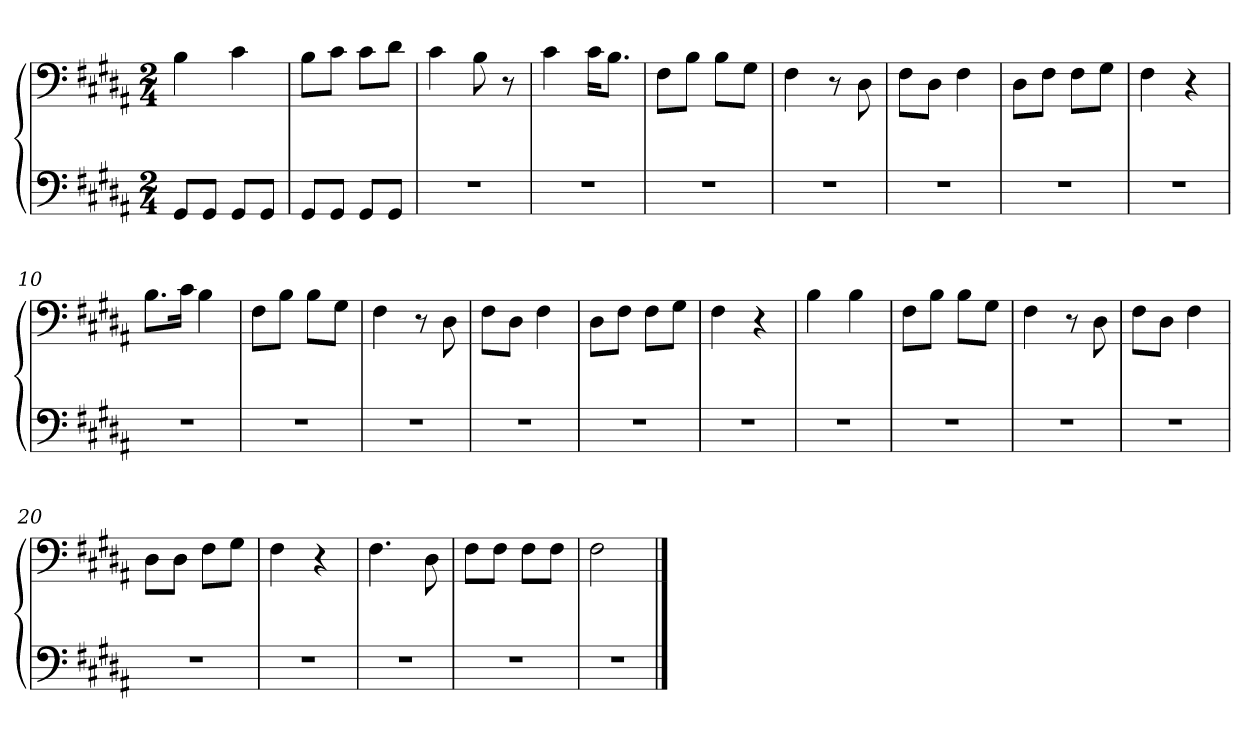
**kern	**kern
*part1	*part1
*staff2	*staff1
*clefF4	*clefF4
*k[f#c#g#d#a#]	*k[f#c#g#d#a#]
*M2/4	*M2/4
=1	=1
8GG#/L	4B\
8GG#/J	.
8GG#/L	4c#\
8GG#/J	.
=2	=2
8GG#/L	8B\L
8GG#/J	8c#\J
8GG#/L	8c#\L
8GG#/J	8d#\J
=3	=3
2r	4c#\
.	8B\
.	8r
=4	=4
2r	4c#\
.	16c#\KL
.	8.B\J
=5	=5
2r	8F#\L
.	8B\J
.	8B\L
.	8G#\J
=6	=6
2r	4F#\
.	8r
.	8D#\
=7	=7
2r	8F#\L
.	8D#\J
.	4F#\
=8	=8
2r	8D#\L
.	8F#\J
.	8F#\L
.	8G#\J
=9	=9
2r	4F#\
.	4r
=10	=10
2r	8.B\L
.	16c#\Jk
.	4B\
=11	=11
2r	8F#\L
.	8B\J
.	8B\L
.	8G#\J
=12	=12
2r	4F#\
.	8r
.	8D#\
=13	=13
2r	8F#\L
.	8D#\J
.	4F#\
=14	=14
2r	8D#\L
.	8F#\J
.	8F#\L
.	8G#\J
=15	=15
2r	4F#\
.	4r
=16	=16
2r	4B\
.	4B\
=17	=17
2r	8F#\L
.	8B\J
.	8B\L
.	8G#\J
=18	=18
2r	4F#\
.	8r
.	8D#\
=19	=19
2r	8F#\L
.	8D#\J
.	4F#\
=20	=20
2r	8D#\L
.	8D#\J
.	8F#\L
.	8G#\J
=21	=21
2r	4F#\
.	4r
=22	=22
2r	4.F#\
.	8D#\
=23	=23
2r	8F#\L
.	8F#\J
.	8F#\L
.	8F#\J
=24	=24
2r	2F#\
==	==
*-	*-
